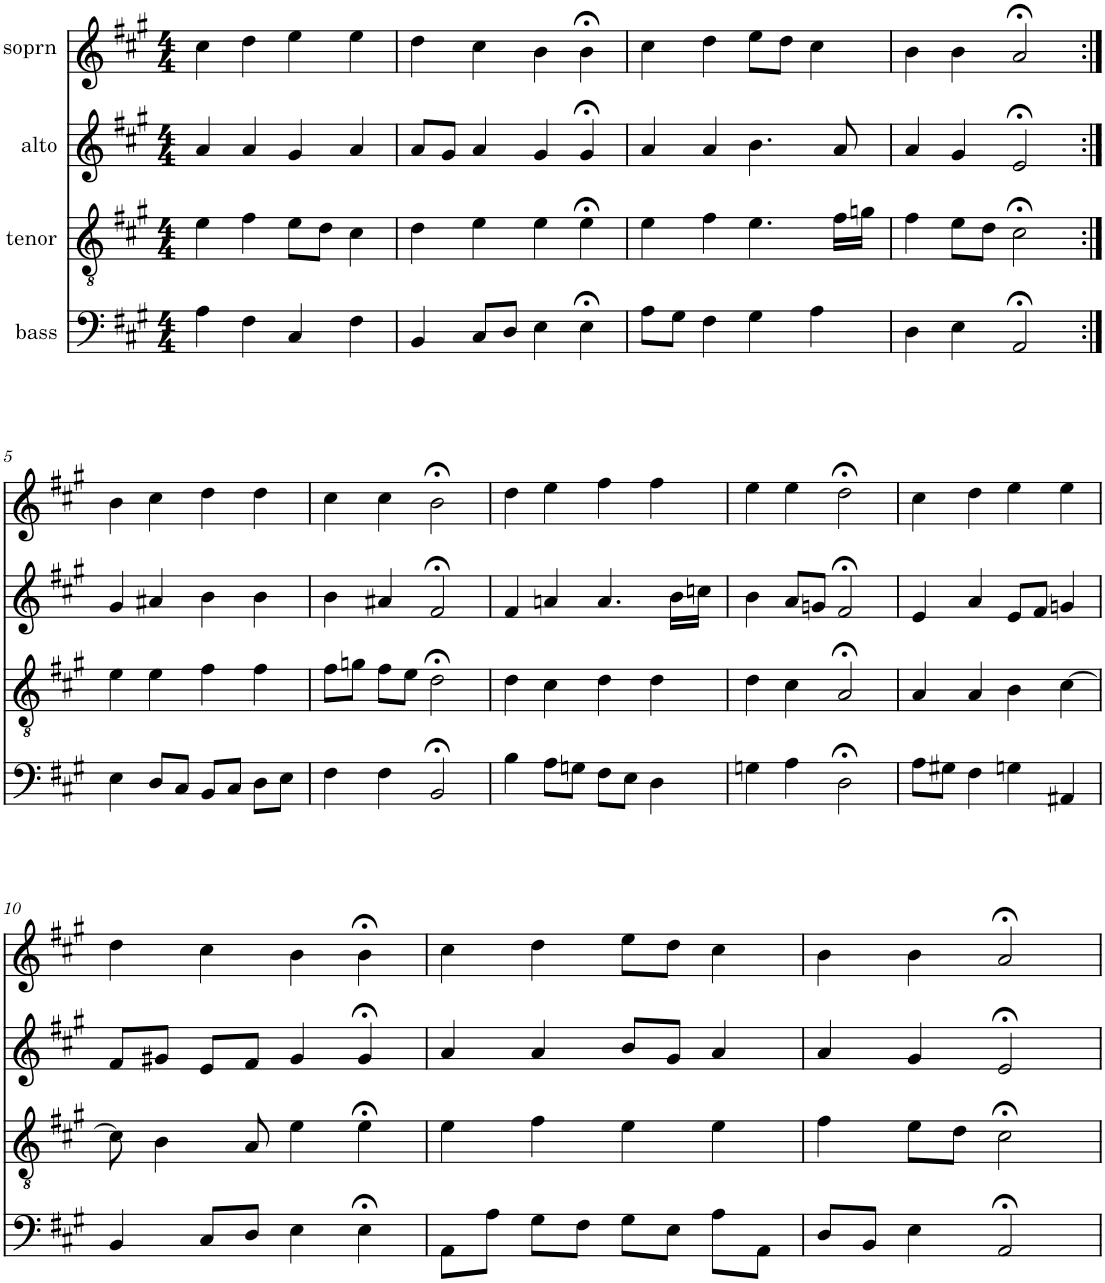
**kern	**kern	**kern	**kern
*part4	*part3	*part2	*part1
*staff4	*staff3	*staff2	*staff1
*I"bass	*I"tenor	*I"alto	*I"soprn
*clefF4	*clefGv2	*clefG2	*clefG2
*k[f#c#g#]	*k[f#c#g#]	*k[f#c#g#]	*k[f#c#g#]
*A:	*A:	*A:	*A:
*M4/4	*M4/4	*M4/4	*M4/4
=1	=1	=1	=1
4A\	4e\	4a/	4cc#\
4F#\	4f#\	4a/	4dd\
4C#/	8e\L	4g#/	4ee\
.	8d\J	.	.
4F#\	4c#\	4a/	4ee\
=2	=2	=2	=2
4BB/	4d\	8a/L	4dd\
.	.	8g#/J	.
8C#/L	4e\	4a/	4cc#\
8D/J	.	.	.
4E\	4e\	4g#/	4b\
4E;<\	4e;<\	4g#;</	4b;<\
=3	=3	=3	=3
8A\L	4e\	4a/	4cc#\
8G#\J	.	.	.
4F#\	4f#\	4a/	4dd\
4G#\	4.e\	4.b\	8ee\L
.	.	.	8dd\J
4A\	.	.	4cc#\
.	16f#\LL	8a/	.
.	16gn\JJ	.	.
=4	=4	=4	=4
4D\	4f#\	4a/	4b\
4E\	8e\L	4g#/	4b\
.	8d\J	.	.
2AA;</	2c#;<\	2e;</	2a;</
!!LO:LB:g=z
=5:|!	=5:|!	=5:|!	=5:|!
4E\	4e\	4g#/	4b\
8D/L	4e\	4a#X/	4cc#\
8C#/J	.	.	.
8BB/L	4f#\	4b\	4dd\
8C#/J	.	.	.
8D\L	4f#\	4b\	4dd\
8E\J	.	.	.
=6	=6	=6	=6
4F#\	8f#\L	4b\	4cc#\
.	8gn\J	.	.
4F#\	8f#\L	4a#X/	4cc#\
.	8e\J	.	.
2BB;</	2d;<\	2f#;</	2b;<\
=7	=7	=7	=7
4B\	4d\	4f#/	4dd\
8A\L	4c#\	4an/	4ee\
8Gn\J	.	.	.
8F#\L	4d\	4.a/	4ff#\
8E\J	.	.	.
4D\	4d\	.	4ff#\
.	.	16b\LL	.
.	.	16ccn\JJ	.
=8	=8	=8	=8
4Gn\	4d\	4b\	4ee\
4A\	4c#\	8a/L	4ee\
.	.	8gn/J	.
2D;<\	2A;</	2f#;</	2dd;<\
=9	=9	=9	=9
8A\L	4A/	4e/	4cc#\
8G#X\J	.	.	.
4F#\	4A/	4a/	4dd\
4Gn\	4B\	8e/L	4ee\
.	.	8f#/J	.
4AA#X/	[4c#\	4gn/	4ee\
!!LO:LB:g=z
=10	=10	=10	=10
4BB/	8c#\]	8f#/L	4dd\
.	4B\	8g#X/J	.
8C#/L	.	8e/L	4cc#\
8D/J	8A/	8f#/J	.
4E\	4e\	4g#/	4b\
4E;<\	4e;<\	4g#;</	4b;<\
=11	=11	=11	=11
8AA\L	4e\	4a/	4cc#\
8A\J	.	.	.
8G#\L	4f#\	4a/	4dd\
8F#\J	.	.	.
8G#\L	4e\	8b/L	8ee\L
8E\J	.	8g#/J	8dd\J
8A\L	4e\	4a/	4cc#\
8AA\J	.	.	.
=12	=12	=12	=12
8D/L	4f#\	4a/	4b\
8BB/J	.	.	.
4E\	8e\L	4g#/	4b\
.	8d\J	.	.
2AA;</	2c#;<\	2e;</	2a;</
=	=	=	=
*-	*-	*-	*-
